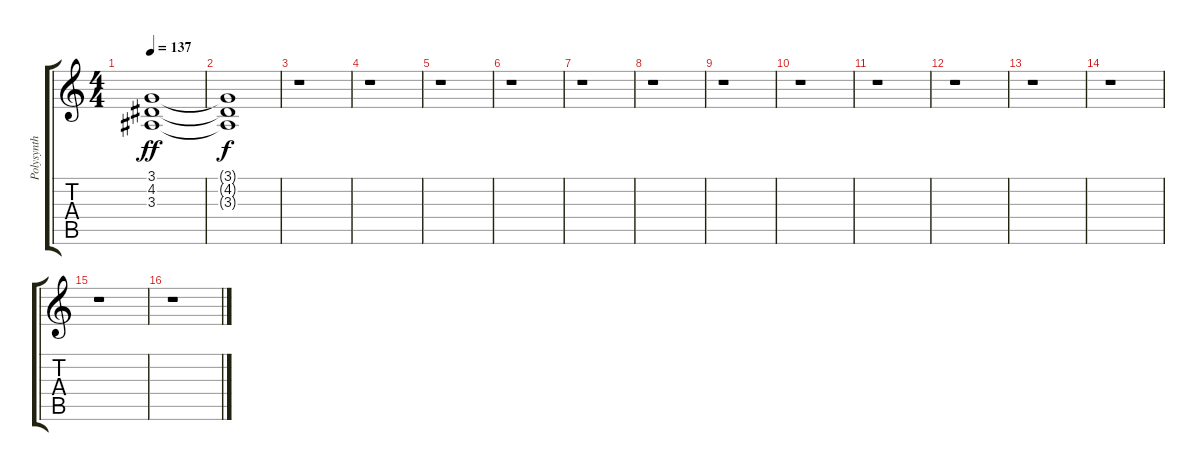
\track ("Polysynth (Keyboard)" "Polysynth ") {instrument pad3polysynth}
\staff {score tabs}
\tuning (E4 B3 G3 D3 A2 E2) {hide}
\ts (4 4)
\tempo 137
\clef g2
\ks c
(3.1 4.2 3.3).1{dy ff} |
(3.1{t} 4.2{t} 3.3{t}).1{dy f} |
r.1 |
r.1 |
r.1 |
r.1 |
r.1 |
r.1 |
r.1 |
r.1 |
r.1 |
r.1 |
r.1 |
r.1 |
r.1 |
r.1
